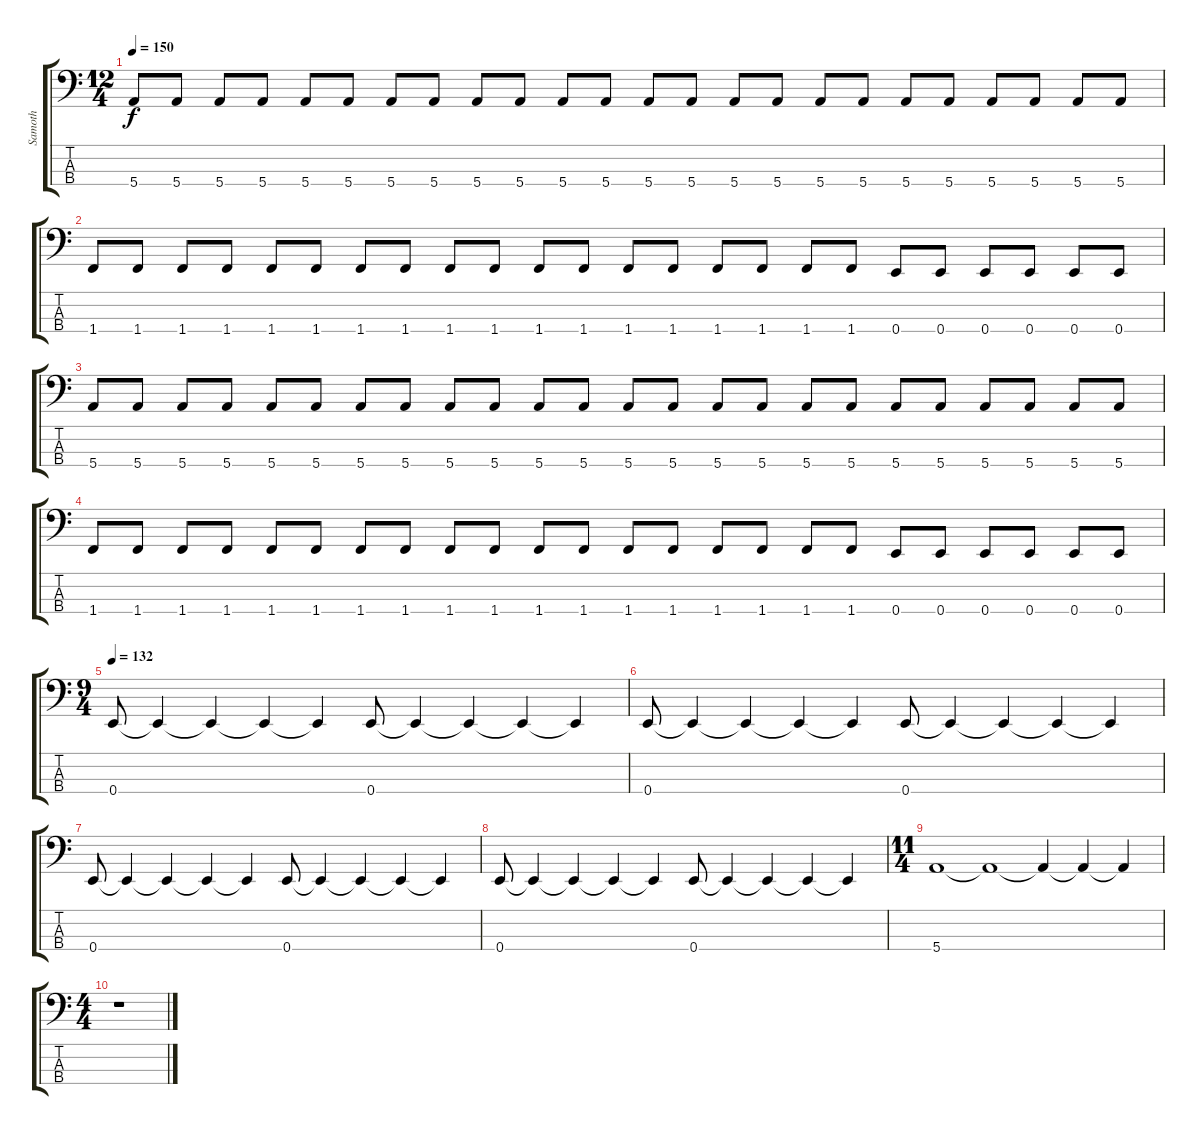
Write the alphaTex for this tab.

\track ("Samoth" "Samoth") {instrument electricbassfinger}
\staff {score tabs}
\tuning (G2 D2 A1 E1) {hide}
\ts (12 4)
\tempo 150
\clef f4
\ks c
5.4.8{dy f} 5.4.8 5.4.8 5.4.8 5.4.8 5.4.8 5.4.8 5.4.8 5.4.8 5.4.8 5.4.8 5.4.8 5.4.8 5.4.8 5.4.8 5.4.8 5.4.8 5.4.8 5.4.8 5.4.8 5.4.8 5.4.8 5.4.8 5.4.8 |
1.4.8 1.4.8 1.4.8 1.4.8 1.4.8 1.4.8 1.4.8 1.4.8 1.4.8 1.4.8 1.4.8 1.4.8 1.4.8 1.4.8 1.4.8 1.4.8 1.4.8 1.4.8 0.4.8 0.4.8 0.4.8 0.4.8 0.4.8 0.4.8 |
5.4.8 5.4.8 5.4.8 5.4.8 5.4.8 5.4.8 5.4.8 5.4.8 5.4.8 5.4.8 5.4.8 5.4.8 5.4.8 5.4.8 5.4.8 5.4.8 5.4.8 5.4.8 5.4.8 5.4.8 5.4.8 5.4.8 5.4.8 5.4.8 |
1.4.8 1.4.8 1.4.8 1.4.8 1.4.8 1.4.8 1.4.8 1.4.8 1.4.8 1.4.8 1.4.8 1.4.8 1.4.8 1.4.8 1.4.8 1.4.8 1.4.8 1.4.8 0.4.8 0.4.8 0.4.8 0.4.8 0.4.8 0.4.8 |
\ts (9 4)
\tempo 132
0.4.8 0.4{t}.4 0.4{t}.4 0.4{t}.4 0.4{t}.4 0.4.8 0.4{t}.4 0.4{t}.4 0.4{t}.4 0.4{t}.4 |
0.4.8 0.4{t}.4 0.4{t}.4 0.4{t}.4 0.4{t}.4 0.4.8 0.4{t}.4 0.4{t}.4 0.4{t}.4 0.4{t}.4 |
0.4.8 0.4{t}.4 0.4{t}.4 0.4{t}.4 0.4{t}.4 0.4.8 0.4{t}.4 0.4{t}.4 0.4{t}.4 0.4{t}.4 |
0.4.8 0.4{t}.4 0.4{t}.4 0.4{t}.4 0.4{t}.4 0.4.8 0.4{t}.4 0.4{t}.4 0.4{t}.4 0.4{t}.4 |
\ts (11 4)
5.4.1 5.4{t}.1 5.4{t}.4 5.4{t}.4 5.4{t}.4 |
\ts (4 4)
r.1
